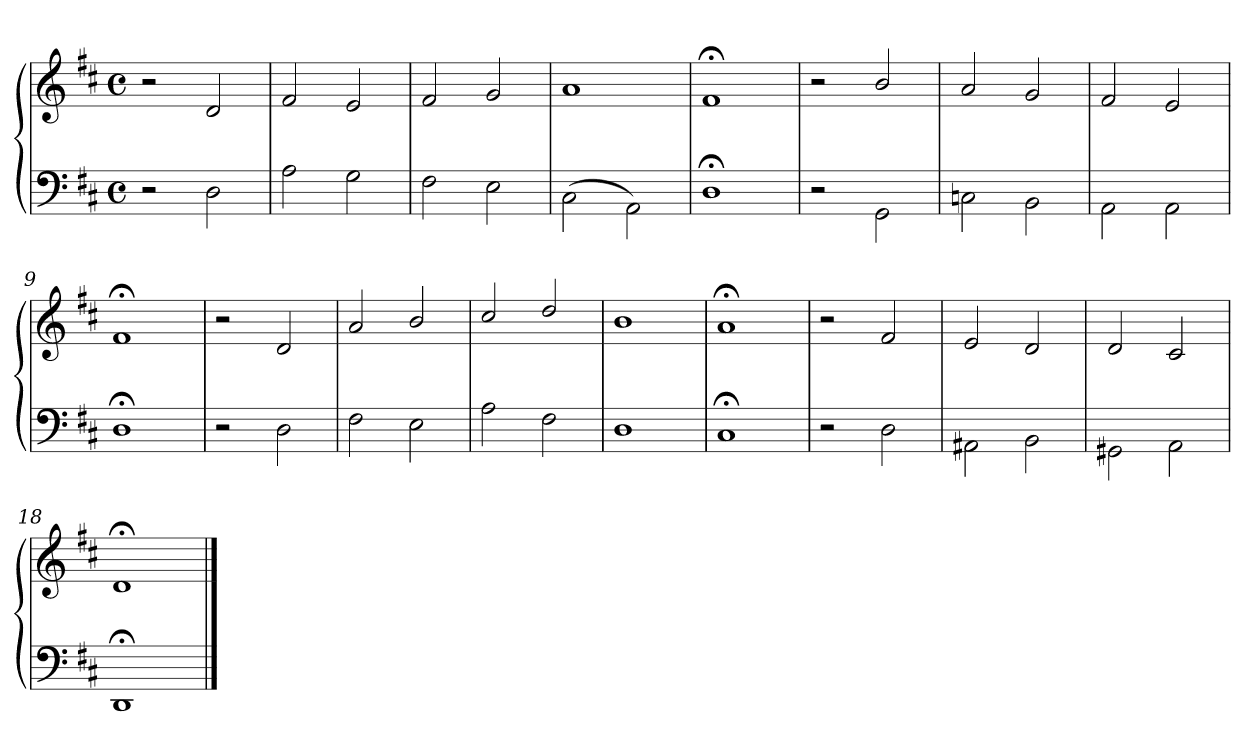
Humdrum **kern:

**kern	**kern
*part1	*part1
*staff2	*staff1
*clefF4	*clefG2
*k[f#c#]	*k[f#c#]
*M4/4	*M4/4
*met(c)	*met(c)
=1	=1
2r	2r
2D\	2d/
=2	=2
2A\	2f#/
2G\	2e/
=3	=3
2F#\	2f#/
2E\	2g/
=4	=4
(2C#\	1a/
2AA\)	.
=5	=5
1D;\	1f#;</
=6	=6
2r	2r
2GG\	2b/
=7	=7
2Cn\	2a/
2BB\	2g/
=8	=8
2AA\	2f#/
2AA\	2e/
=9	=9
1D;\	1f#;</
!!LO:LB:g=z
=10	=10
2r	2r
2D\	2d/
=11	=11
2F#\	2a/
2E\	2b/
=12	=12
2A\	2cc#/
2F#\	2dd/
=13	=13
1D\	1b/
=14	=14
1C#;\	1a;</
=15	=15
2r	2r
2D\	2f#/
=16	=16
2AA#X\	2e/
2BB\	2d/
=17	=17
2GG#X\	2d/
2AA\	2c#/
=18	=18
1DD;\	1d;</
==	==
*-	*-
